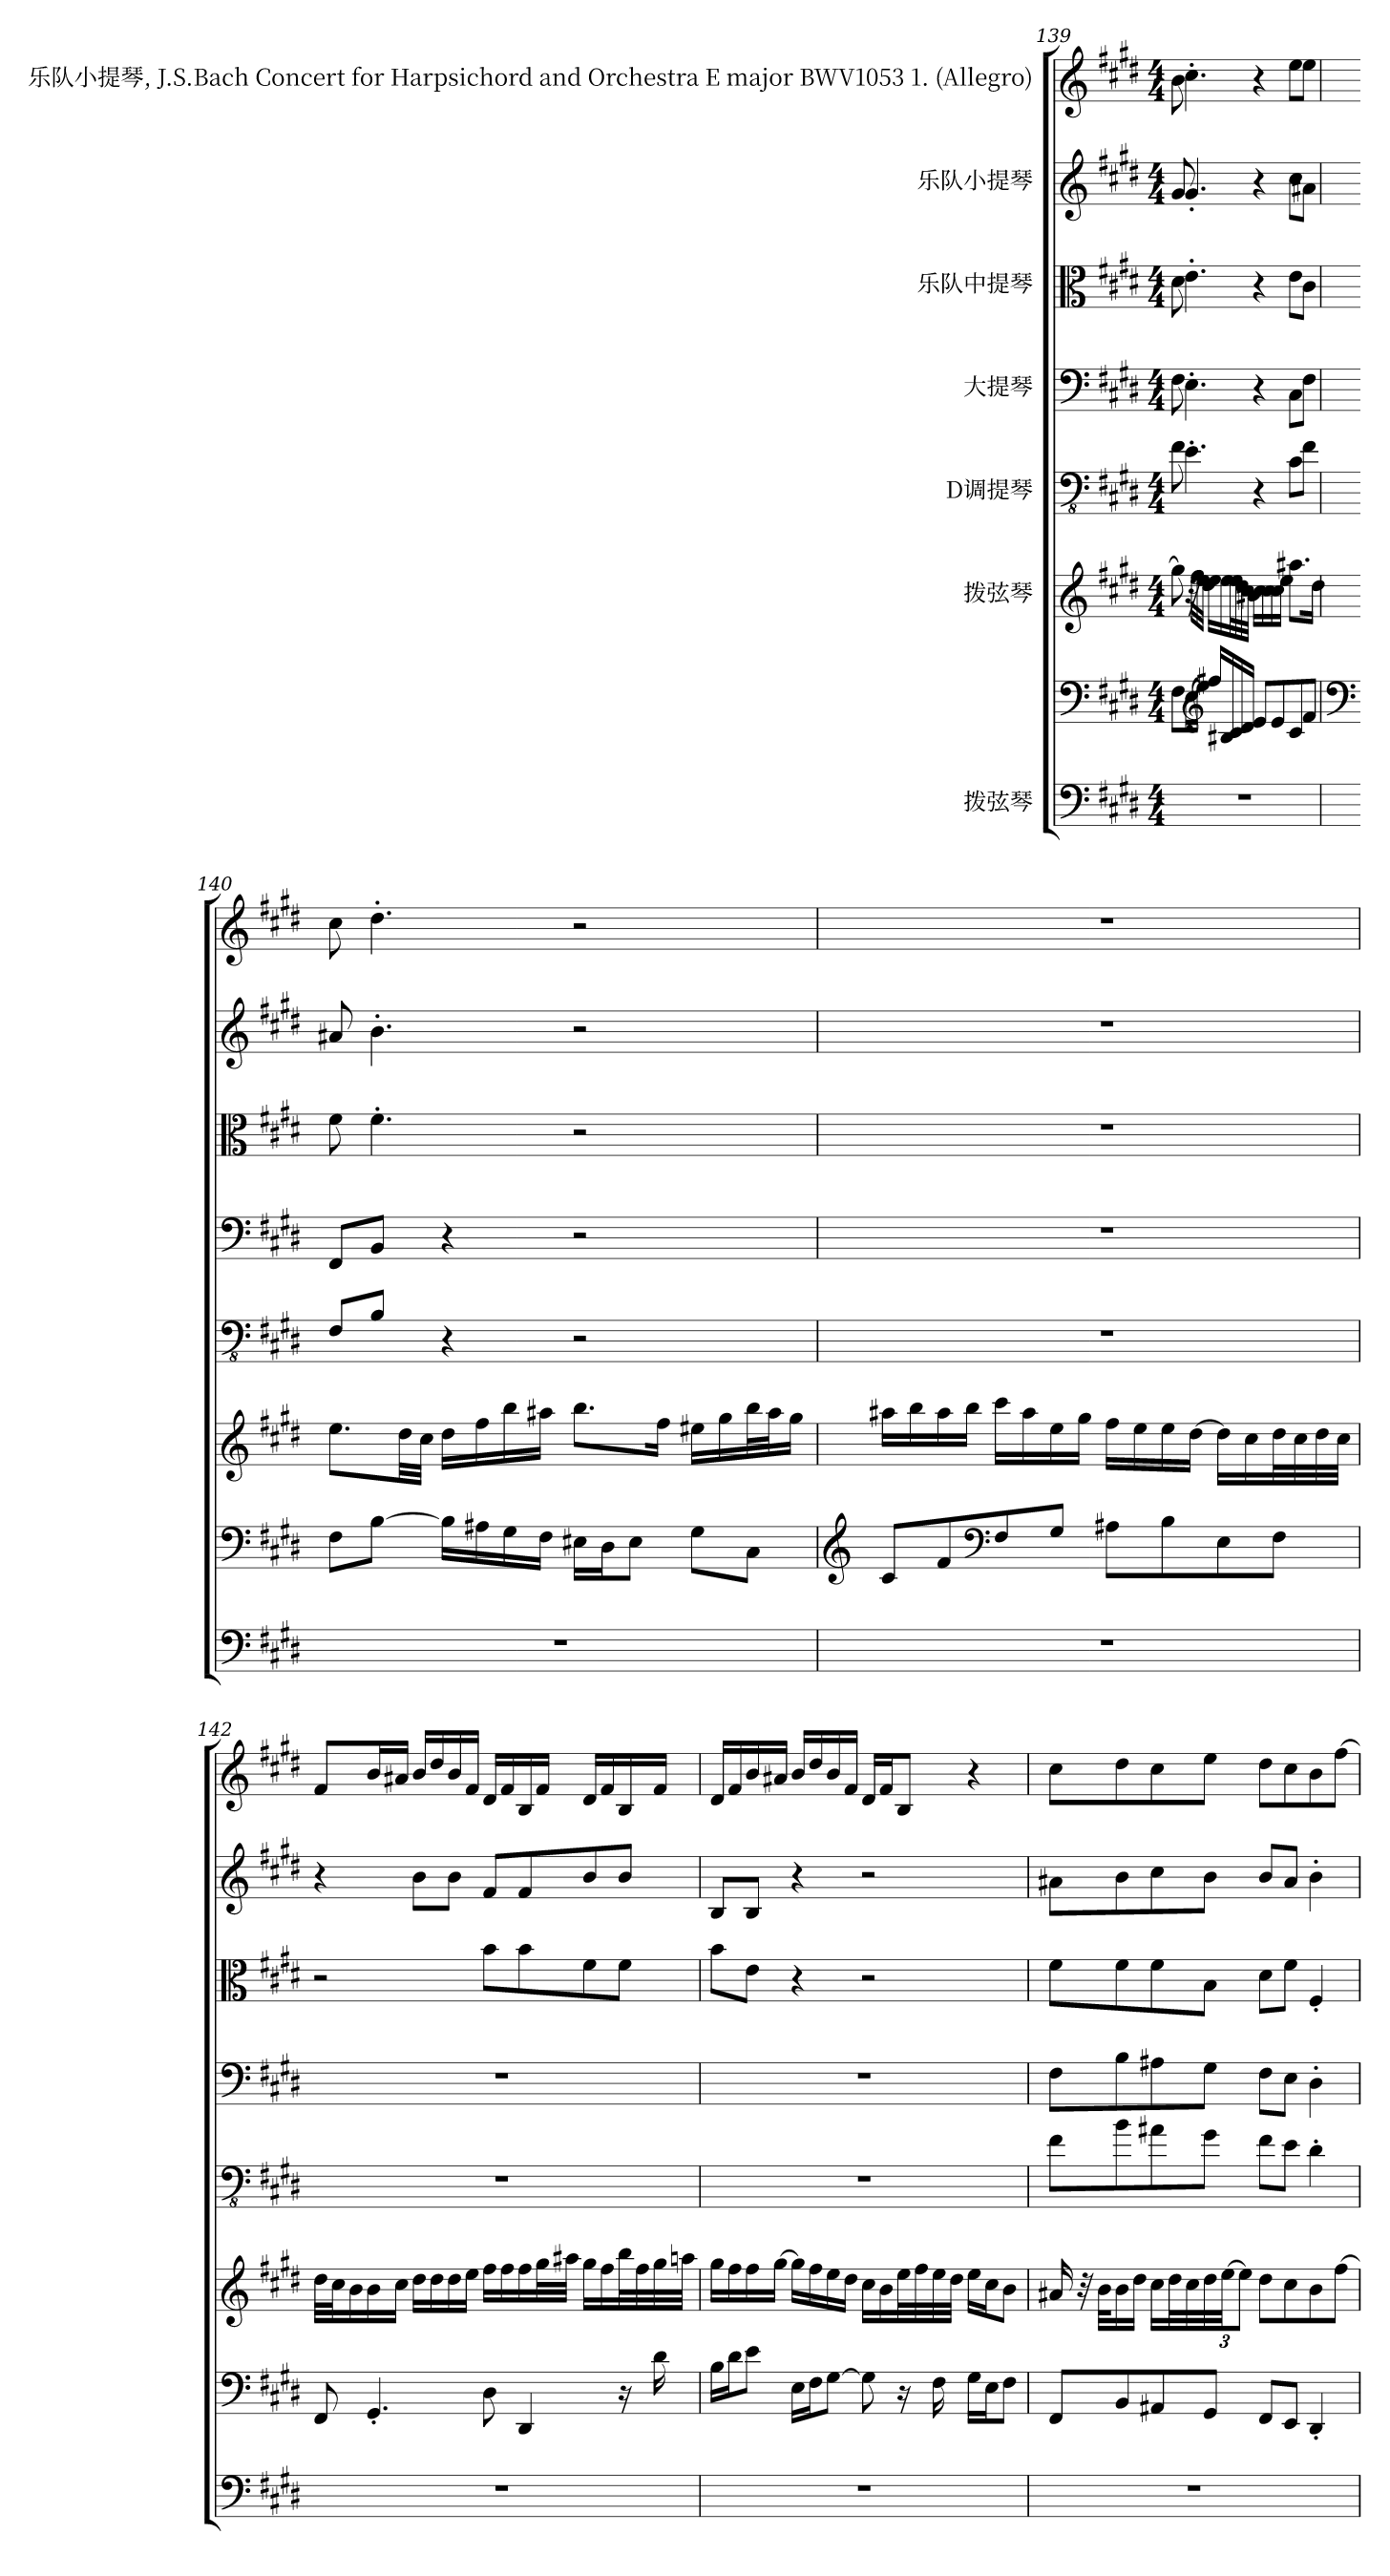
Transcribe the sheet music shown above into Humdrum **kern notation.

**kern	**kern	**kern	**kern	**kern	**kern	**kern	**kern
*part7	*part7	*part6	*part5	*part4	*part3	*part2	*part1
*staff8	*staff7	*staff6	*staff5	*staff4	*staff3	*staff2	*staff1
*I"拨弦琴	*	*I"拨弦琴	*I"D调提琴	*I"大提琴	*I"乐队中提琴	*I"乐队小提琴	*I"乐队小提琴, J.S.Bach Concert for Harpsichord and Orchestra E major BWV1053 1. (Allegro)
!!LO:PB:g=z
*clefF4	*clefF4	*clefG2	*clefFv4	*clefF4	*clefC3	*clefG2	*clefG2
*	*	*	*ITrd7c12	*	*	*	*
*k[f#c#g#d#]	*k[f#c#g#d#]	*k[f#c#g#d#]	*k[f#c#g#d#]	*k[f#c#g#d#]	*k[f#c#g#d#]	*k[f#c#g#d#]	*k[f#c#g#d#]
*M4/4	*M4/4	*M4/4	*M4/4	*M4/4	*M4/4	*M4/4	*M4/4
=139	=139	=139	=139	=139	=139	=139	=139
1r	8F#\L	8gg#\]	8FF#\	8F#\	8d#\	8g#/	8b\
.	16E\L	32r	4.EE'\	4.E'\	4.e'\	4.g#'/	4.cc#'\
.	.	32ff#\LLL	.	.	.	.	.
.	16G#\JJ	32ee\	.	.	.	.	.
.	.	32dd#\JJJ	.	.	.	.	.
.	16A#X/LL	16ee\LL	.	.	.	.	.
*	*clefG2	*	*	*	*	*	*
.	16B#X/	16ee\	.	.	.	.	.
.	16c#/	32ee\L	.	.	.	.	.
.	.	32dd#\	.	.	.	.	.
.	16d#/JJ	32cc#\	.	.	.	.	.
.	.	32b#X\JJJ	.	.	.	.	.
.	8e/L	16cc#\LL	4r	4r	4r	4r	4r
.	.	16cc#\	.	.	.	.	.
.	8e/	16cc#\	.	.	.	.	.
.	.	16ee\JJ	.	.	.	.	.
.	8c#/	8.aa#X\L	8CC#\L	8C#\L	8e\L	8cc#\L	8ee\L
.	8f#/J	.	8FF#\J	8F#\J	8c#\J	8a#X\J	8ee\J
.	.	16dd#\Jk	.	.	.	.	.
!!LO:PB:g=z
=140	=140	=140	=140	=140	=140	=140	=140
*	*clefF4	*	*	*	*	*	*
1r	8F#\L	8.ee\L	8FFF#/L	8FF#/L	8f#\	8a#X/	8cc#\
.	[8B\J	.	8BBB/J	8BB/J	4.f#'\	4.b'\	4.dd#'\
.	.	32dd#\LL	.	.	.	.	.
.	.	32cc#\JJJ	.	.	.	.	.
.	16B\LL]	16dd#\LL	4r	4r	.	.	.
.	16A#X\	16ff#\	.	.	.	.	.
.	16G#\	16bb\	.	.	.	.	.
.	16F#\JJ	16aa#X\JJ	.	.	.	.	.
.	16E#X\LL	8.bb\L	2r	2r	2r	2r	2r
.	16D#\J	.	.	.	.	.	.
.	8E#\J	.	.	.	.	.	.
.	.	16ff#\Jk	.	.	.	.	.
.	8G#\L	16ee#X\LL	.	.	.	.	.
.	.	16gg#\	.	.	.	.	.
.	8C#\J	32bb\L	.	.	.	.	.
.	.	32aa#\J	.	.	.	.	.
.	.	16gg#\JJ	.	.	.	.	.
=141	=141	=141	=141	=141	=141	=141	=141
*	*clefG2	*	*	*	*	*	*
1r	8c#/L	16aa#X\LL	1r	1r	1r	1r	1r
.	.	16bb\	.	.	.	.	.
.	8f#/	16aa#\	.	.	.	.	.
.	.	16bb\JJ	.	.	.	.	.
*	*clefF4	*	*	*	*	*	*
.	8F#/	16ccc#\LL	.	.	.	.	.
.	.	16aa#\	.	.	.	.	.
.	8G#/J	16ee\	.	.	.	.	.
.	.	16gg#\JJ	.	.	.	.	.
.	8A#X\L	16ff#\LL	.	.	.	.	.
.	.	16ee\	.	.	.	.	.
.	8B\	16ee\	.	.	.	.	.
.	.	[16dd#\JJ	.	.	.	.	.
.	8E\	16dd#\LL]	.	.	.	.	.
.	.	16cc#\	.	.	.	.	.
.	8F#\J	32dd#\L	.	.	.	.	.
.	.	32cc#\	.	.	.	.	.
.	.	32dd#\	.	.	.	.	.
.	.	32cc#\JJJ	.	.	.	.	.
!!LO:PB:g=z
=142	=142	=142	=142	=142	=142	=142	=142
1r	8FF#/	32dd#\LLL	1r	1r	2r	4r	8f#/L
.	.	32cc#\J	.	.	.	.	.
.	.	16b\	.	.	.	.	.
.	4.GG#'/	16b\	.	.	.	.	16b/L
.	.	16cc#\JJ	.	.	.	.	16a#X/JJ
.	.	16dd#\LL	.	.	.	8b\L	16b/LL
.	.	16dd#\	.	.	.	.	16dd#/
.	.	16dd#\	.	.	.	8b\J	16b/
.	.	16ee\JJ	.	.	.	.	16f#/JJ
.	8D#\	16ff#\LL	.	.	8b\L	8f#/L	16d#/LL
.	.	16ff#\	.	.	.	.	16f#/
.	4DD#/	16ff#\	.	.	8b\	8f#/	16B/
.	.	32gg#\L	.	.	.	.	16f#/JJ
.	.	32aa#X\JJJ	.	.	.	.	.
.	.	16gg#\LL	.	.	8f#\	8b/	16d#/LL
.	.	16ff#\	.	.	.	.	16f#/
.	16r	32bb\L	.	.	8f#\J	8b/J	16B/
.	.	32ff#\	.	.	.	.	.
.	16d#\	32gg#\	.	.	.	.	16f#/JJ
.	.	32aan\JJJ	.	.	.	.	.
=143	=143	=143	=143	=143	=143	=143	=143
1r	16B\LL	16gg#\LL	1r	1r	8b\L	8B/L	16d#/LL
.	16d#\J	16ff#\	.	.	.	.	16f#/
.	8e\J	16ff#\	.	.	8e\J	8B/J	16b/
.	.	[16gg#\JJ	.	.	.	.	16a#X/JJ
.	16E\LL	16gg#\LL]	.	.	4r	4r	16b/LL
.	16F#\J	16ff#\	.	.	.	.	16dd#/
.	[8G#\J	16ee\	.	.	.	.	16b/
.	.	16dd#\JJ	.	.	.	.	16f#/JJ
.	8G#\]	16cc#\LL	.	.	2r	2r	16d#/LL
.	.	16b\	.	.	.	.	16f#/J
.	16r	32ee\L	.	.	.	.	8B/J
.	.	32ff#\	.	.	.	.	.
.	16F#\	32ee\	.	.	.	.	.
.	.	32dd#\JJJ	.	.	.	.	.
.	16G#\LL	16ee\LL	.	.	.	.	4r
.	16E\J	16cc#\J	.	.	.	.	.
.	8F#\J	8b\J	.	.	.	.	.
!!LO:PB:g=z
=144	=144	=144	=144	=144	=144	=144	=144
1r	8FF#/L	16a#X/	8FF#\L	8F#\L	8f#\L	8a#X\L	8cc#\L
.	.	32r	.	.	.	.	.
.	.	32b\KLL	.	.	.	.	.
.	8BB/	16b\	8BB\	8B\	8f#\	8b\	8dd#\
.	.	16dd#\JJ	.	.	.	.	.
.	8AA#X/	16cc#\LL	8AA#X\	8A#X\	8f#\	8cc#\	8cc#\
.	.	32dd#\L	.	.	.	.	.
.	.	32cc#\	.	.	.	.	.
*	*	*Xbrackettup	*	*	*	*	*
.	8GG#/J	48dd#\	8GG#\J	8G#\J	8B\J	8b\J	8ee\J
.	.	[48ee\JJ	.	.	.	.	.
.	.	12ee\J]	.	.	.	.	.
.	8FF#/L	8dd#\L	8FF#\L	8F#\L	8d#\L	8b/L	8dd#\L
.	8EE/J	8cc#\	8EE\J	8E\J	8f#\J	8a#/J	8cc#\
.	4DD#'/	8b\	4DD#'\	4D#'\	4F#'/	4b'\	8b\
.	.	[8ff#\J	.	.	.	.	[8ff#\J
=	=	=	=	=	=	=	=
*-	*-	*-	*-	*-	*-	*-	*-
